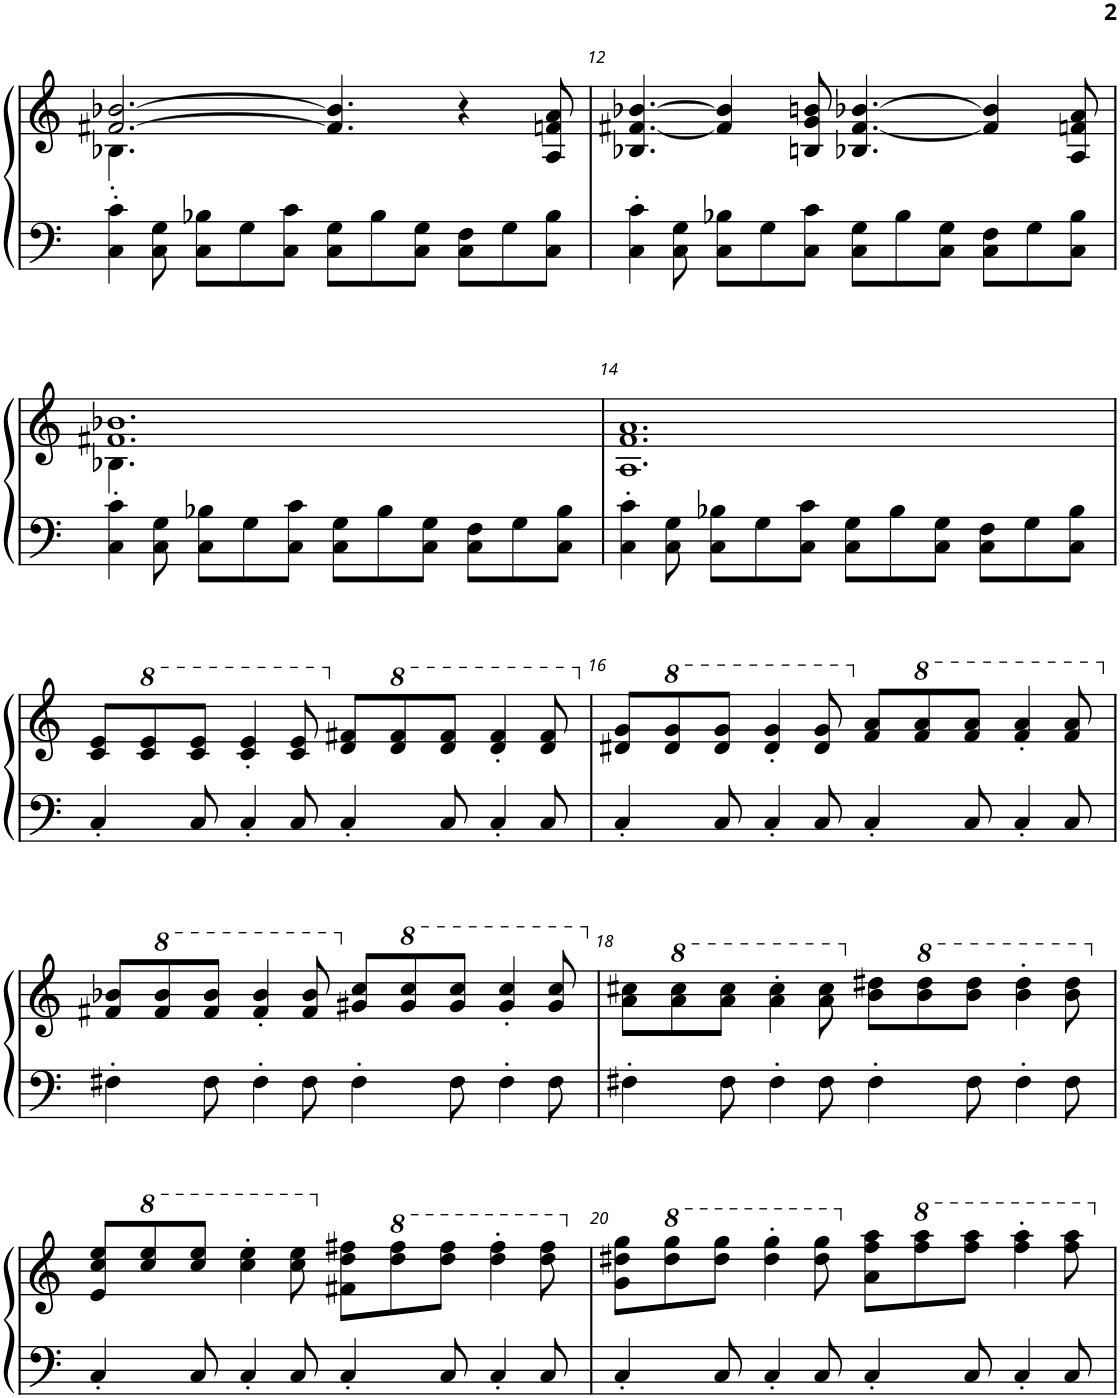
**kern	**kern
*part2	*part1
*staff2	*staff1
*I"Piano 2	*I"Piano, Right
*I'Pno	*I'Pno
!!LO:PB:g=z
*clefF4	*clefG2
*k[]	*k[]
*M12/8	*M12/8
=11	=11
*	*^
4C\' 4c\'	[2.f#X/ [2.b-X/	4.B-X'\
8C\ 8G\	.	.
8C\ 8B-X\L	.	1ryy
8G\	.	.
8C\ 8c\J	.	.
8C\ 8G\L	4.f#/] 4.b-/]	.
8B-\	.	.
8C\ 8G\J	.	.
8C\ 8F\L	4r	.
8G\	.	.
8C\ 8B-\J	8A/ 8fn/ 8a/	8ryy
*	*v	*v
=12	=12
4C\' 4c\'	4.B-X/ [4.f#X/ [4.b-X/
8C\ 8G\	.
8C\ 8B-X\L	4f#/] 4b-/]
8G\	.
8C\ 8c\J	8Bn/ 8g/ 8bn/
8C\ 8G\L	4.B-X/ [4.f#/ [4.b-X/
8B-\	.
8C\ 8G\J	.
8C\ 8F\L	4f#/] 4b-/]
8G\	.
8C\ 8B-\J	8A/ 8fn/ 8a/
!!LO:LB:g=z
=13	=13
*	*^
4C\' 4c\'	1.f#X 1.b-X	4.B-X\
8C\ 8G\	.	.
8C\ 8B-X\L	.	1ryy
8G\	.	.
8C\ 8c\J	.	.
8C\ 8G\L	.	.
8B-\	.	.
8C\ 8G\J	.	.
8C\ 8F\L	.	.
8G\	.	.
8C\ 8B-\J	.	8ryy
*	*v	*v
=14	=14
4C\' 4c\'	1.A 1.f 1.a
8C\ 8G\	.
8C\ 8B-X\L	.
8G\	.
8C\ 8c\J	.
8C\ 8G\L	.
8B-\	.
8C\ 8G\J	.
8C\ 8F\L	.
8G\	.
8C\ 8B-\J	.
!!LO:LB:g=z
=15	=15
4C'/	8c/ 8e/L
*	*8va
.	8cc/ 8ee/
8C/	8cc/ 8ee/J
4C'/	4cc/' 4ee/'
8C/	8cc/ 8ee/
*	*X8va
4C'/	8d/ 8f#X/L
*	*8va
.	8dd/ 8ff#/
8C/	8dd/ 8ff#/J
4C'/	4dd/' 4ff#/'
8C/	8dd/ 8ff#/
=16	=16
*	*X8va
4C'/	8d#X/ 8g/L
*	*8va
.	8dd#/ 8gg/
8C/	8dd#/ 8gg/J
4C'/	4dd#/' 4gg/'
8C/	8dd#/ 8gg/
*	*X8va
4C'/	8f/ 8a/L
*	*8va
.	8ff/ 8aa/
8C/	8ff/ 8aa/J
4C'/	4ff/' 4aa/'
8C/	8ff/ 8aa/
!!LO:LB:g=z
=17	=17
*	*X8va
4F#X'\	8f#X/ 8b-X/L
*	*8va
.	8ff#/ 8bb-/
8F#\	8ff#/ 8bb-/J
4F#'\	4ff#/' 4bb-/'
8F#\	8ff#/ 8bb-/
*	*X8va
4F#'\	8g#X/ 8cc/L
*	*8va
.	8gg#/ 8ccc/
8F#\	8gg#/ 8ccc/J
4F#'\	4gg#/' 4ccc/'
8F#\	8gg#/ 8ccc/
=18	=18
*	*X8va
4F#X'\	8a\ 8cc#X\L
*	*8va
.	8aa\ 8ccc#\
8F#\	8aa\ 8ccc#\J
4F#'\	4aa\' 4ccc#\'
8F#\	8aa\ 8ccc#\
*	*X8va
4F#'\	8b\ 8dd#X\L
*	*8va
.	8bb\ 8ddd#\
8F#\	8bb\ 8ddd#\J
4F#'\	4bb\' 4ddd#\'
8F#\	8bb\ 8ddd#\
!!LO:LB:g=z
=19	=19
*	*X8va
4C'/	8e/ 8cc/ 8ee/L
*	*8va
.	8ccc/ 8eee/
8C/	8ccc/ 8eee/J
4C'/	4ccc\' 4eee\'
8C/	8ccc\ 8eee\
*	*X8va
4C'/	8f#X\ 8dd\ 8ff#X\L
*	*8va
.	8ddd\ 8fff#\
8C/	8ddd\ 8fff#\J
4C'/	4ddd\' 4fff#\'
8C/	8ddd\ 8fff#\
=20	=20
*	*X8va
4C'/	8g\ 8dd#X\ 8gg\L
*	*8va
.	8ddd#\ 8ggg\
8C/	8ddd#\ 8ggg\J
4C'/	4ddd#\' 4ggg\'
8C/	8ddd#\ 8ggg\
*	*X8va
4C'/	8a\ 8ff\ 8aa\L
*	*8va
.	8fff\ 8aaa\
8C/	8fff\ 8aaa\J
4C'/	4fff\' 4aaa\'
8C/	8fff\ 8aaa\
*	*X8va
=	=
*-	*-
